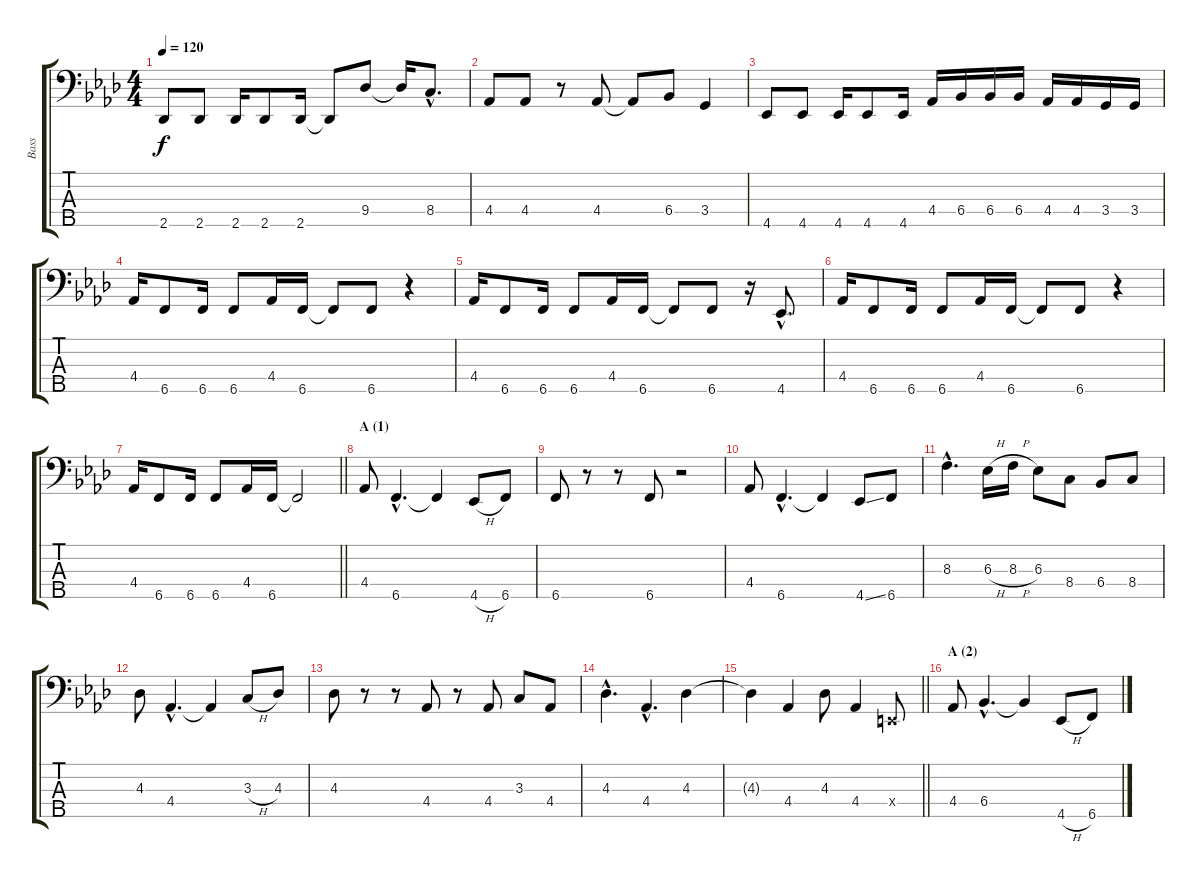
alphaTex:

\track ("Bass" "Bass") {instrument slapbass1}
\staff {score tabs}
\tuning (G2 D2 A1 E1 B0) {hide}
\ts (4 4)
\tempo 120
\clef f4
\ks fminor
2.5.8{dy f} 2.5.8 2.5.16 2.5.8 2.5.16 2.5{t}.8 9.4.8 9.4{t}.16 8.4{hac}.8{d} |
4.4.8 4.4.8 r.8 4.4.8 4.4{t}.8 6.4.8 3.4.4 |
4.5.8 4.5.8 4.5.16 4.5.8 4.5.16 4.4.16 6.4.16 6.4.16 6.4.16 4.4.16 4.4.16 3.4.16 3.4.16 |
4.4.16 6.5.8 6.5.16 6.5.8 4.4.16 6.5.16 6.5{t}.8 6.5.8 r.4 |
4.4.16 6.5.8 6.5.16 6.5.8 4.4.16 6.5.16 6.5{t}.8 6.5.8 r.16 4.5{hac}.8{d} |
4.4.16 6.5.8 6.5.16 6.5.8 4.4.16 6.5.16 6.5{t}.8 6.5.8 r.4 |
\barLineRight lightlight
4.4.16 6.5.8 6.5.16 6.5.8 4.4.16 6.5.16 6.5{t}.2 |
\section ("" "A (1)")
4.4.8 6.5{hac}.4{d} 6.5{t}.4 4.5{h}.8 6.5.8 |
6.5.8 r.8 r.8 6.5.8 r.2 |
4.4.8 6.5{hac}.4{d} 6.5{t}.4 4.5{ss}.8 6.5.8 |
8.3{hac}.4{d} 6.3{h}.16 8.3{h}.16 6.3.8 8.4.8 6.4.8 8.4.8 |
4.3.8 4.4{hac}.4{d} 4.4{t}.4 3.3{h}.8 4.3.8 |
4.3.8 r.8 r.8 4.4.8 r.8 4.4.8 3.3.8 4.4.8 |
4.3{hac}.4{d} 4.4{hac}.4{d} 4.3.4 |
\barLineRight lightlight
4.3{t}.4 4.4.4 4.3.8 4.4.4 0.4{x}.8 |
\section ("" "A (2)")
4.4.8 6.4{hac}.4{d} 6.4{t}.4 4.5{h}.8 6.5.8
